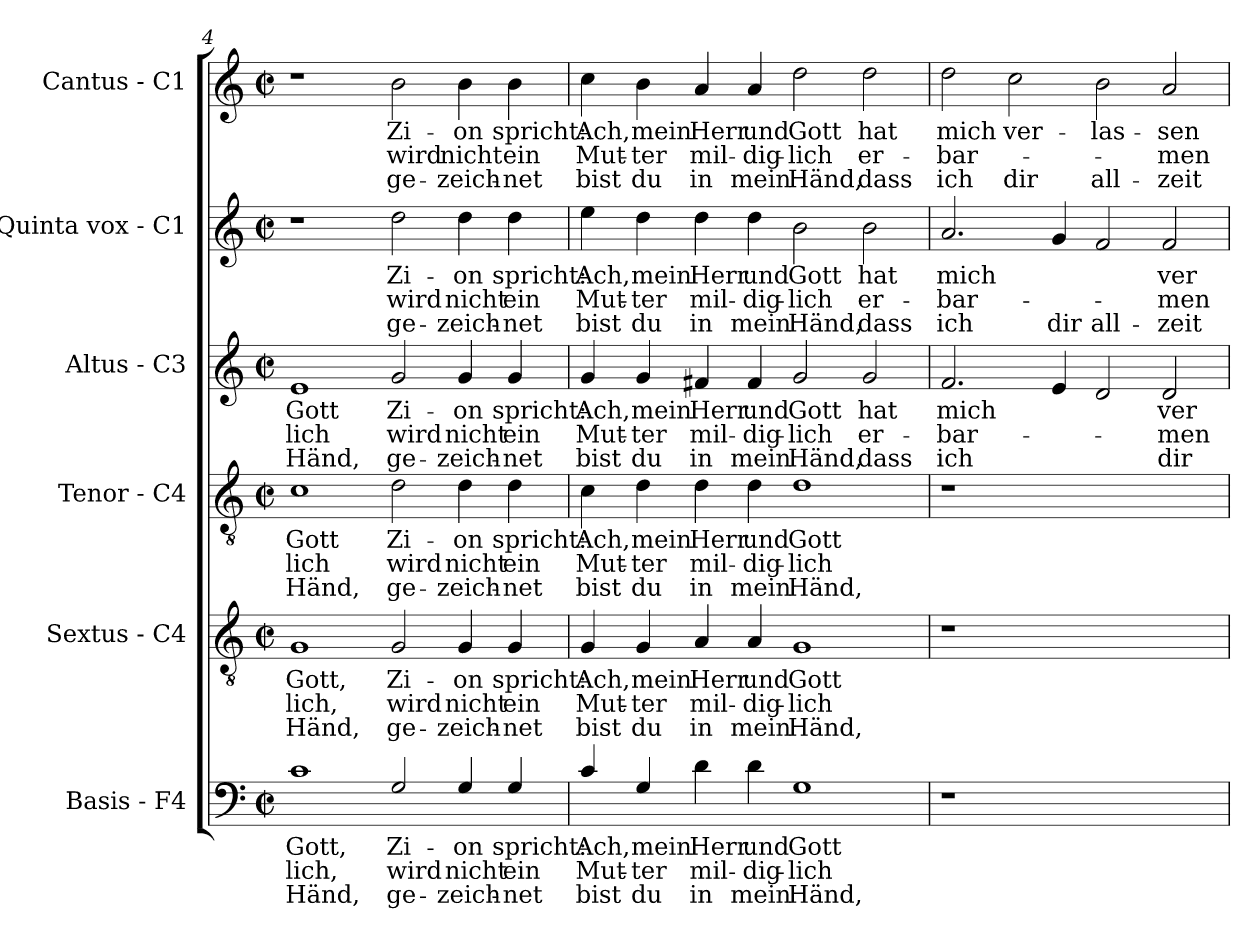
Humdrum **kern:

**kern	**text	**text	**text	**kern	**text	**text	**text	**kern	**text	**text	**text	**kern	**text	**text	**text	**kern	**text	**text	**text	**kern	**text	**text	**text
*part6	*part6	*part6	*part6	*part5	*part5	*part5	*part5	*part4	*part4	*part4	*part4	*part3	*part3	*part3	*part3	*part2	*part2	*part2	*part2	*part1	*part1	*part1	*part1
*staff6	*staff6	*staff6	*staff6	*staff5	*staff5	*staff5	*staff5	*staff4	*staff4	*staff4	*staff4	*staff3	*staff3	*staff3	*staff3	*staff2	*staff2	*staff2	*staff2	*staff1	*staff1	*staff1	*staff1
*I"Basis - F4	*	*	*	*I"Sextus - C4	*	*	*	*I"Tenor - C4	*	*	*	*I"Altus - C3	*	*	*	*I"Quinta vox - C1	*	*	*	*I"Cantus - C1	*	*	*
*clefF4	*	*	*	*clefGv2	*	*	*	*clefGv2	*	*	*	*clefG2	*	*	*	*clefG2	*	*	*	*clefG2	*	*	*
*ITrd8c14	*	*	*	*	*	*	*	*	*	*	*	*	*	*	*	*	*	*	*	*	*	*	*
*k[]	*	*	*	*k[]	*	*	*	*k[]	*	*	*	*k[]	*	*	*	*k[]	*	*	*	*k[]	*	*	*
*C:	*	*	*	*C:	*	*	*	*C:	*	*	*	*C:	*	*	*	*C:	*	*	*	*C:	*	*	*
*M2/2	*	*	*	*M2/2	*	*	*	*M2/2	*	*	*	*M2/2	*	*	*	*M2/2	*	*	*	*M2/2	*	*	*
*met(c|)	*	*	*	*met(c|)	*	*	*	*met(c|)	*	*	*	*met(c|)	*	*	*	*met(c|)	*	*	*	*met(c|)	*	*	*
=4	=4	=4	=4	=4	=4	=4	=4	=4	=4	=4	=4	=4	=4	=4	=4	=4	=4	=4	=4	=4	=4	=4	=4
!	!LO:LY:b	!LO:LY:b	!LO:LY:b	!	!LO:LY:b	!LO:LY:b	!LO:LY:b	!	!LO:LY:b	!LO:LY:b	!LO:LY:b	!	!LO:LY:b	!LO:LY:b	!LO:LY:b	!	!	!	!	!	!	!	!
1C	Gott,	-lich,	Händ,	1G	Gott,	-lich,	Händ,	1c	Gott	-lich	Händ,	1e	Gott	-lich	Händ,	1r	.	.	.	1r	.	.	.
!	!LO:LY:b	!LO:LY:b	!LO:LY:b	!	!LO:LY:b	!LO:LY:b	!LO:LY:b	!	!LO:LY:b	!LO:LY:b	!LO:LY:b	!	!LO:LY:b	!LO:LY:b	!LO:LY:b	!	!LO:LY:b	!LO:LY:b	!LO:LY:b	!	!LO:LY:b	!LO:LY:b	!LO:LY:b
2GG/	Zi-	wird	ge-	2G/	Zi-	wird	ge-	2d\	Zi-	wird	ge-	2g/	Zi-	wird	ge-	2dd\	Zi-	wird	ge-	2b\	Zi-	wird	ge-
!	!LO:LY:b	!LO:LY:b	!LO:LY:b	!	!LO:LY:b	!LO:LY:b	!LO:LY:b	!	!LO:LY:b	!LO:LY:b	!LO:LY:b	!	!LO:LY:b	!LO:LY:b	!LO:LY:b	!	!LO:LY:b	!LO:LY:b	!LO:LY:b	!	!LO:LY:b	!LO:LY:b	!LO:LY:b
4GG/	-on	nicht	-zeich-	4G/	-on	nicht	-zeich-	4d\	-on	nicht	-zeich-	4g/	-on	nicht	-zeich-	4dd\	-on	nicht	-zeich-	4b\	-on	nicht	-zeich-
!	!LO:LY:b	!LO:LY:b	!LO:LY:b	!	!LO:LY:b	!LO:LY:b	!LO:LY:b	!	!LO:LY:b	!LO:LY:b	!LO:LY:b	!	!LO:LY:b	!LO:LY:b	!LO:LY:b	!	!LO:LY:b	!LO:LY:b	!LO:LY:b	!	!LO:LY:b	!LO:LY:b	!LO:LY:b
4GG/	spricht:	ein	-net	4G/	spricht:	ein	-net	4d\	spricht:	ein	-net	4g/	spricht:	ein	-net	4dd\	spricht:	ein	-net	4b\	spricht:	ein	-net
!!LO:LB:g=z
=5	=5	=5	=5	=5	=5	=5	=5	=5	=5	=5	=5	=5	=5	=5	=5	=5	=5	=5	=5	=5	=5	=5	=5
!	!LO:LY:b	!LO:LY:b	!LO:LY:b	!	!LO:LY:b	!LO:LY:b	!LO:LY:b	!	!LO:LY:b	!LO:LY:b	!LO:LY:b	!	!LO:LY:b	!LO:LY:b	!LO:LY:b	!	!LO:LY:b	!LO:LY:b	!LO:LY:b	!	!LO:LY:b	!LO:LY:b	!LO:LY:b
4C/	Ach,	Mut-	bist	4G/	Ach,	Mut-	bist	4c\	Ach,	Mut-	bist	4g/	Ach,	Mut-	bist	4ee\	Ach,	Mut-	bist	4cc\	Ach,	Mut-	bist
!	!LO:LY:b	!LO:LY:b	!LO:LY:b	!	!LO:LY:b	!LO:LY:b	!LO:LY:b	!	!LO:LY:b	!LO:LY:b	!LO:LY:b	!	!LO:LY:b	!LO:LY:b	!LO:LY:b	!	!LO:LY:b	!LO:LY:b	!LO:LY:b	!	!LO:LY:b	!LO:LY:b	!LO:LY:b
4GG/	mein	-ter	du	4G/	mein	-ter	du	4d\	mein	-ter	du	4g/	mein	-ter	du	4dd\	mein	-ter	du	4b\	mein	-ter	du
!	!LO:LY:b	!LO:LY:b	!LO:LY:b	!	!LO:LY:b	!LO:LY:b	!LO:LY:b	!	!LO:LY:b	!LO:LY:b	!LO:LY:b	!	!LO:LY:b	!LO:LY:b	!LO:LY:b	!	!LO:LY:b	!LO:LY:b	!LO:LY:b	!	!LO:LY:b	!LO:LY:b	!LO:LY:b
4D\	Herr	mil-	in	4A/	Herr	mil-	in	4d\	Herr	mil-	in	4f#X/	Herr	mil-	in	4dd\	Herr	mil-	in	4a/	Herr	mil-	in
!	!LO:LY:b	!LO:LY:b	!LO:LY:b	!	!LO:LY:b	!LO:LY:b	!LO:LY:b	!	!LO:LY:b	!LO:LY:b	!LO:LY:b	!	!LO:LY:b	!LO:LY:b	!LO:LY:b	!	!LO:LY:b	!LO:LY:b	!LO:LY:b	!	!LO:LY:b	!LO:LY:b	!LO:LY:b
4D\	und	-dig-	mein	4A/	und	-dig-	mein	4d\	und	-dig-	mein	4f#/	und	-dig-	mein	4dd\	und	-dig-	mein	4a/	und	-dig-	mein
!	!LO:LY:b	!LO:LY:b	!LO:LY:b	!	!LO:LY:b	!LO:LY:b	!LO:LY:b	!	!LO:LY:b	!LO:LY:b	!LO:LY:b	!	!LO:LY:b	!LO:LY:b	!LO:LY:b	!	!LO:LY:b	!LO:LY:b	!LO:LY:b	!	!LO:LY:b	!LO:LY:b	!LO:LY:b
1GG	Gott	-lich	Händ,	1G	Gott	-lich	Händ,	1d	Gott	-lich	Händ,	2g/	Gott	-lich	Händ,	2b\	Gott	-lich	Händ,	2dd\	Gott	-lich	Händ,
!	!	!	!	!	!	!	!	!	!	!	!	!	!LO:LY:b	!LO:LY:b	!LO:LY:b	!	!LO:LY:b	!LO:LY:b	!LO:LY:b	!	!LO:LY:b	!LO:LY:b	!LO:LY:b
.	.	.	.	.	.	.	.	.	.	.	.	2g/	hat	er-	dass	2b\	hat	er-	dass	2dd\	hat	er-	dass
=6	=6	=6	=6	=6	=6	=6	=6	=6	=6	=6	=6	=6	=6	=6	=6	=6	=6	=6	=6	=6	=6	=6	=6
!	!	!	!	!	!	!	!	!	!	!	!	!	!LO:LY:b	!LO:LY:b	!LO:LY:b	!	!LO:LY:b	!LO:LY:b	!LO:LY:b	!	!LO:LY:b	!LO:LY:b	!LO:LY:b
1r	.	.	.	1r	.	.	.	1r	.	.	.	2.f/	mich	-bar-	ich	2.a/	mich	-bar-	ich	2dd\	mich	-bar-	ich
!	!	!	!	!	!	!	!	!	!	!	!	!	!	!	!	!	!	!	!	!	!LO:LY:b	!	!LO:LY:b
.	.	.	.	.	.	.	.	.	.	.	.	.	.	.	.	.	.	.	.	2cc\	ver-	.	dir
!	!	!	!	!	!	!	!	!	!	!	!	!	!	!	!	!	!	!	!LO:LY:b	!	!	!	!
.	.	.	.	.	.	.	.	.	.	.	.	4e/	.	.	.	4g/	.	.	dir	.	.	.	.
!	!	!	!	!	!	!	!	!	!	!	!	!	!	!	!	!	!	!	!LO:LY:b	!	!LO:LY:b	!	!LO:LY:b
1ryy	.	.	.	1ryy	.	.	.	1ryy	.	.	.	2d/	.	.	.	2f/	.	.	all-	2b\	-las-	.	all-
!	!	!	!	!	!	!	!	!	!	!	!	!	!LO:LY:b	!LO:LY:b	!LO:LY:b	!	!LO:LY:b	!LO:LY:b	!LO:LY:b	!	!LO:LY:b	!LO:LY:b	!LO:LY:b
.	.	.	.	.	.	.	.	.	.	.	.	2d/	ver-	-men	dir	2f/	ver-	-men	-zeit	2a/	-sen	-men	-zeit
=	=	=	=	=	=	=	=	=	=	=	=	=	=	=	=	=	=	=	=	=	=	=	=
*-	*-	*-	*-	*-	*-	*-	*-	*-	*-	*-	*-	*-	*-	*-	*-	*-	*-	*-	*-	*-	*-	*-	*-
